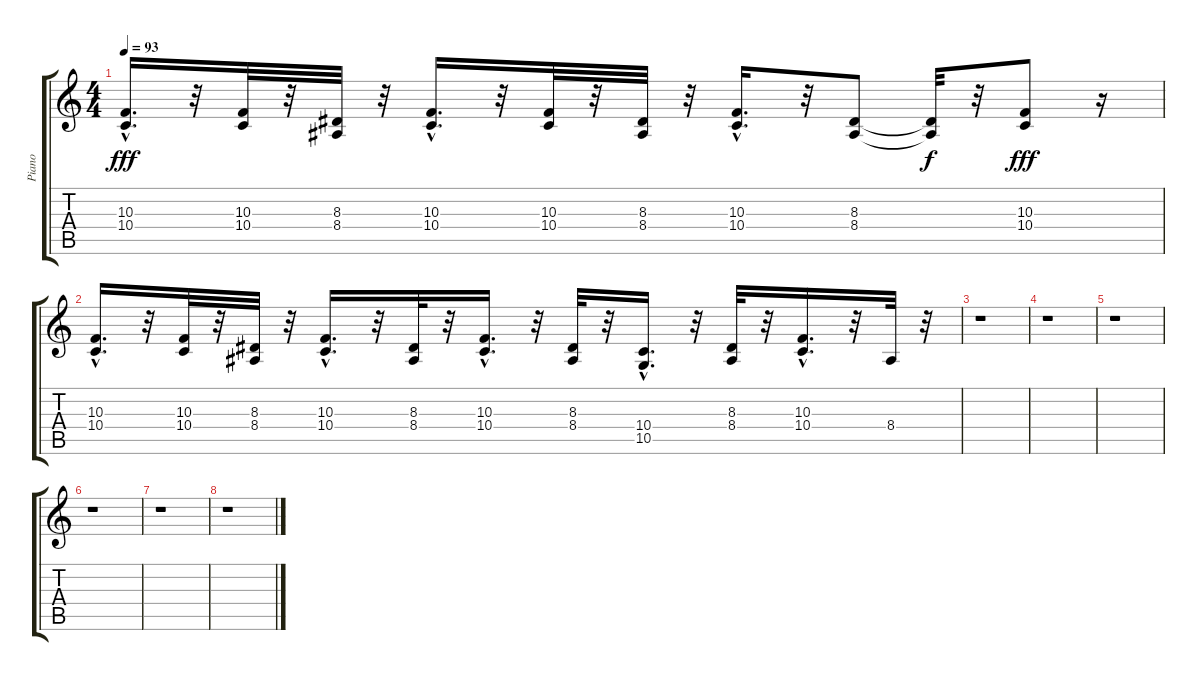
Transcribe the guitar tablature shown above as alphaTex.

\track ("Piano " "Piano ") {instrument brightacousticpiano}
\staff {score tabs}
\tuning (E4 B3 G3 D3 A2 E2) {hide}
\ts (4 4)
\tempo 93
\clef g2
\ks c
(10.3{hac} 10.4{hac}).16{d dy fff} r.32 (10.3 10.4).32 r.32 (8.3 8.4).32 r.32 (10.3{hac} 10.4{hac}).16{d} r.32 (10.3 10.4).32 r.32 (8.3 8.4).32 r.32 (10.3{hac} 10.4{hac}).16{d} r.32 (8.3 8.4).8 (8.3{t} 8.4{t}).32{dy f} r.32 (10.3 10.4).8{dy fff} r.16 |
(10.3{hac} 10.4{hac}).16{d} r.32 (10.3 10.4).32 r.32 (8.3 8.4).32 r.32 (10.3{hac} 10.4{hac}).16{d} r.32 (8.3 8.4).32 r.32 (10.3{hac} 10.4{hac}).16{d} r.32 (8.3 8.4).32 r.32 (10.4{hac} 10.5{hac}).16{d} r.32 (8.3 8.4).32 r.32 (10.3{hac} 10.4{hac}).16{d} r.32 8.4.32 r.32 |
r.1 |
r.1 |
r.1 |
r.1 |
r.1 |
r.1
